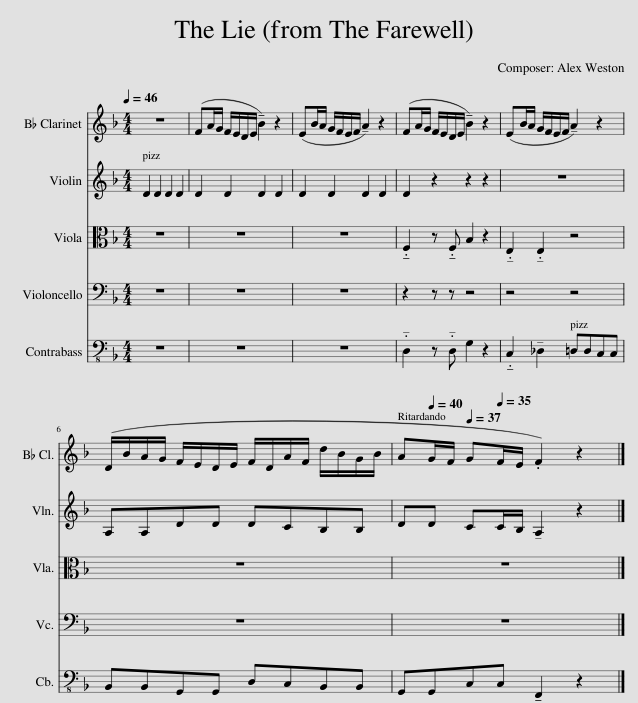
X:1
%%score 1 2 3 4
L:1/8
Q:1/4=46
M:4/4
I:linebreak $
K:F
V:1 treble transpose=-2
V:2 treble
V:3 alto
V:4 bass transpose=-12
V:1
[K:F] z8 | (G=B/A/ G/^F/E/F/ !tenuto!c2) z2 | (^Fc/=B/ A/G/F/G/ !tenuto!B2) z2 | (G=B/A/ G/^F/E/F/ !tenuto!c2) z2 |$ (^Fc/=B/ A/G/F/G/ !tenuto!B2) z2 | %5
 (E/c/=B/A/ G/^F/E/F/ G/E/B/G/ e/c/A/c/ | =B[Q:1/4=40]A/G/[Q:1/4=37] A[Q:1/4=35]G/^F/ .G2) z2 |] %7
V:2
 D2 D2 D2 D2 | D2 D2 D2 D2 | D2 D2 D2 D2 | D2 z2 z2 z2 |$ z8 | %5
 A,A,DD DCB,B, | DD CC/B,/ !tenuto!A,2 z2 |] %7
V:3
 z8 | z8 | z8 | !tenuto!.F,2 z !tenuto!.F, B,2 z2 |$ !tenuto!.E,2 !tenuto!.E,2 z4 | %5
 z8 | z8 |] %7
V:4
 z8 | z8 | z8 | !tenuto!.D,2 z !tenuto!.D, G,2 z2 |$ !tenuto!.C,2 !tenuto!_D,2 =D,D,C,C, | %5
 B,,B,,G,,G,, D,C,B,,B,, | G,,G,,C,C, !tenuto!F,,2 z2 |] %7
